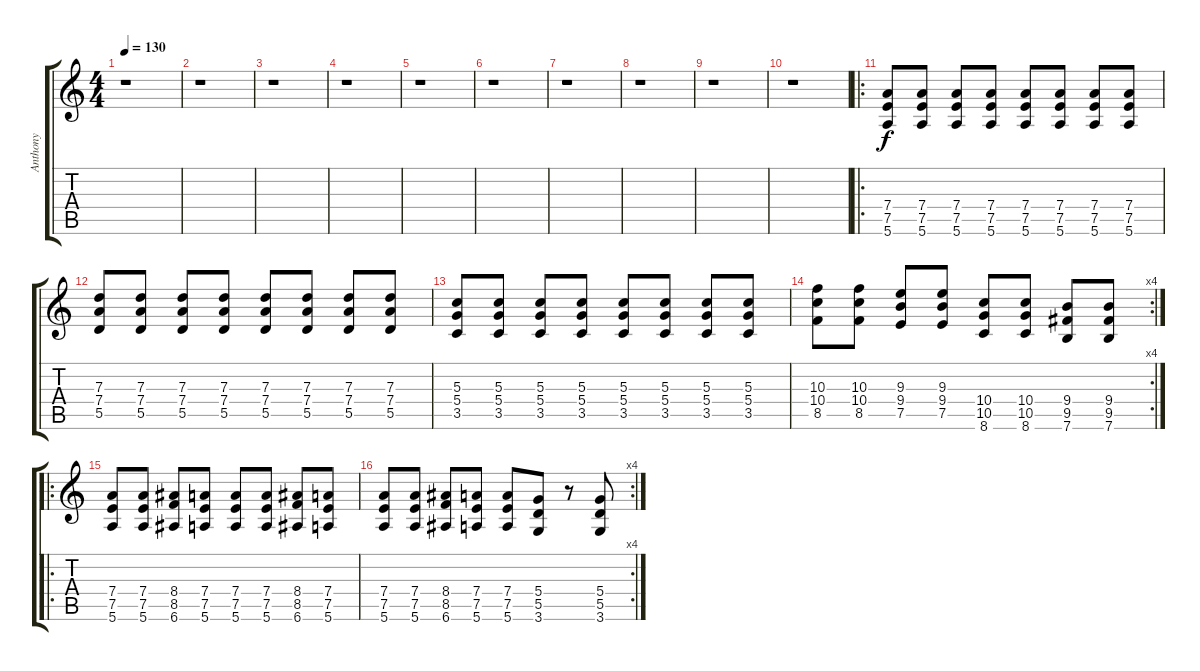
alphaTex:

\track ("Anthony" "Anthony") {instrument overdrivenguitar}
\staff {score tabs}
\tuning (E4 B3 G3 D3 A2 E2) {hide}
\ts (4 4)
\tempo 130
\clef g2
\ks c
r.1{dy f} |
r.1 |
r.1 |
r.1 |
r.1 |
r.1 |
r.1 |
r.1 |
r.1 |
r.1 |
\ro
(7.4 7.5 5.6).8 (7.4 7.5 5.6).8 (7.4 7.5 5.6).8 (7.4 7.5 5.6).8 (7.4 7.5 5.6).8 (7.4 7.5 5.6).8 (7.4 7.5 5.6).8 (7.4 7.5 5.6).8 |
(7.3 7.4 5.5).8 (7.3 7.4 5.5).8 (7.3 7.4 5.5).8 (7.3 7.4 5.5).8 (7.3 7.4 5.5).8 (7.3 7.4 5.5).8 (7.3 7.4 5.5).8 (7.3 7.4 5.5).8 |
(5.3 5.4 3.5).8 (5.3 5.4 3.5).8 (5.3 5.4 3.5).8 (5.3 5.4 3.5).8 (5.3 5.4 3.5).8 (5.3 5.4 3.5).8 (5.3 5.4 3.5).8 (5.3 5.4 3.5).8 |
\rc 4
(10.3 10.4 8.5).8 (10.3 10.4 8.5).8 (9.3 9.4 7.5).8 (9.3 9.4 7.5).8 (10.4 10.5 8.6).8 (10.4 10.5 8.6).8 (9.4 9.5 7.6).8 (9.4 9.5 7.6).8 |
\ro
(7.4 7.5 5.6).8 (7.4 7.5 5.6).8 (8.4 8.5 6.6).8 (7.4 7.5 5.6).8 (7.4 7.5 5.6).8 (7.4 7.5 5.6).8 (8.4 8.5 6.6).8 (7.4 7.5 5.6).8 |
\rc 4
(7.4 7.5 5.6).8 (7.4 7.5 5.6).8 (8.4 8.5 6.6).8 (7.4 7.5 5.6).8 (7.4 7.5 5.6).8 (5.4 5.5 3.6).8 r.8 (5.4 5.5 3.6).8
